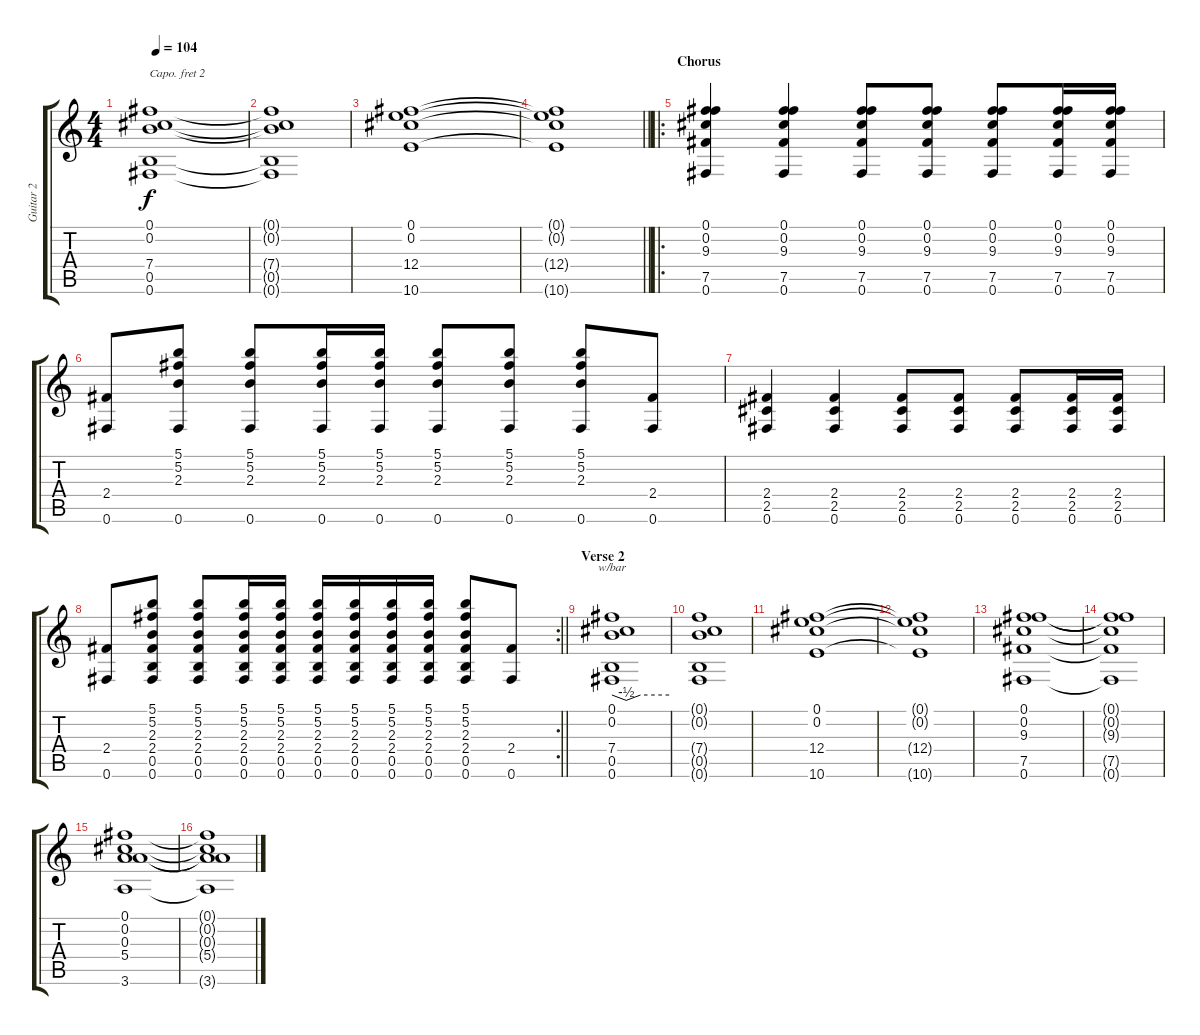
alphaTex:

\track ("Guitar 2" "Guitar 2") {instrument overdrivenguitar}
\staff {score tabs}
\capo 2
\tuning (E4 B3 G3 D3 A2 E2) {hide}
\ts (4 4)
\tempo 104
\clef g2
\ks c
(0.1 0.2 7.4 0.5 0.6).1{dy f} |
(0.1{t} 0.2{t} 7.4{t} 0.5{t} 0.6{t}).1 |
(0.1 0.2 12.4 10.6).1 |
\barLineRight lightlight
(0.1{t} 0.2{t} 12.4{t} 10.6{t}).1 |
\ro
\section ("" "Chorus")
(0.1 0.2 9.3 7.5 0.6).4 (0.1 0.2 9.3 7.5 0.6).4 (0.1 0.2 9.3 7.5 0.6).8 (0.1 0.2 9.3 7.5 0.6).8 (0.1 0.2 9.3 7.5 0.6).8 (0.1 0.2 9.3 7.5 0.6).16 (0.1 0.2 9.3 7.5 0.6).16 |
(2.4 0.6).8 (5.1 5.2 2.3 0.6).8 (5.1 5.2 2.3 0.6).8 (5.1 5.2 2.3 0.6).16 (5.1 5.2 2.3 0.6).16 (5.1 5.2 2.3 0.6).8 (5.1 5.2 2.3 0.6).8 (5.1 5.2 2.3 0.6).8 (2.4 0.6).8 |
(2.4 2.5 0.6).4 (2.4 2.5 0.6).4 (2.4 2.5 0.6).8 (2.4 2.5 0.6).8 (2.4 2.5 0.6).8 (2.4 2.5 0.6).16 (2.4 2.5 0.6).16 |
\rc 2
\barLineRight lightlight
(2.4 0.6).8 (5.1 5.2 2.3 2.4 0.5 0.6).8 (5.1 5.2 2.3 2.4 0.5 0.6).8 (5.1 5.2 2.3 2.4 0.5 0.6).16 (5.1 5.2 2.3 2.4 0.5 0.6).16 (5.1 5.2 2.3 2.4 0.5 0.6).16 (5.1 5.2 2.3 2.4 0.5 0.6).16 (5.1 5.2 2.3 2.4 0.5 0.6).16 (5.1 5.2 2.3 2.4 0.5 0.6).16 (5.1 5.2 2.3 2.4 0.5 0.6).8 (2.4 0.6).8 |
\section ("" "Verse 2")
(0.1 0.2 7.4 0.5 0.6).1{tbe (custom default 0 0 15 -2 30 0 60 0)} |
(0.1{t} 0.2{t} 7.4{t} 0.5{t} 0.6{t}).1 |
(0.1 0.2 12.4 10.6).1 |
(0.1{t} 0.2{t} 12.4{t} 10.6{t}).1 |
(0.1 0.2 9.3 7.5 0.6).1 |
(0.1{t} 0.2{t} 9.3{t} 7.5{t} 0.6{t}).1 |
(0.1 0.2 0.3 5.4 3.6).1 |
(0.1{t} 0.2{t} 0.3{t} 5.4{t} 3.6{t}).1
